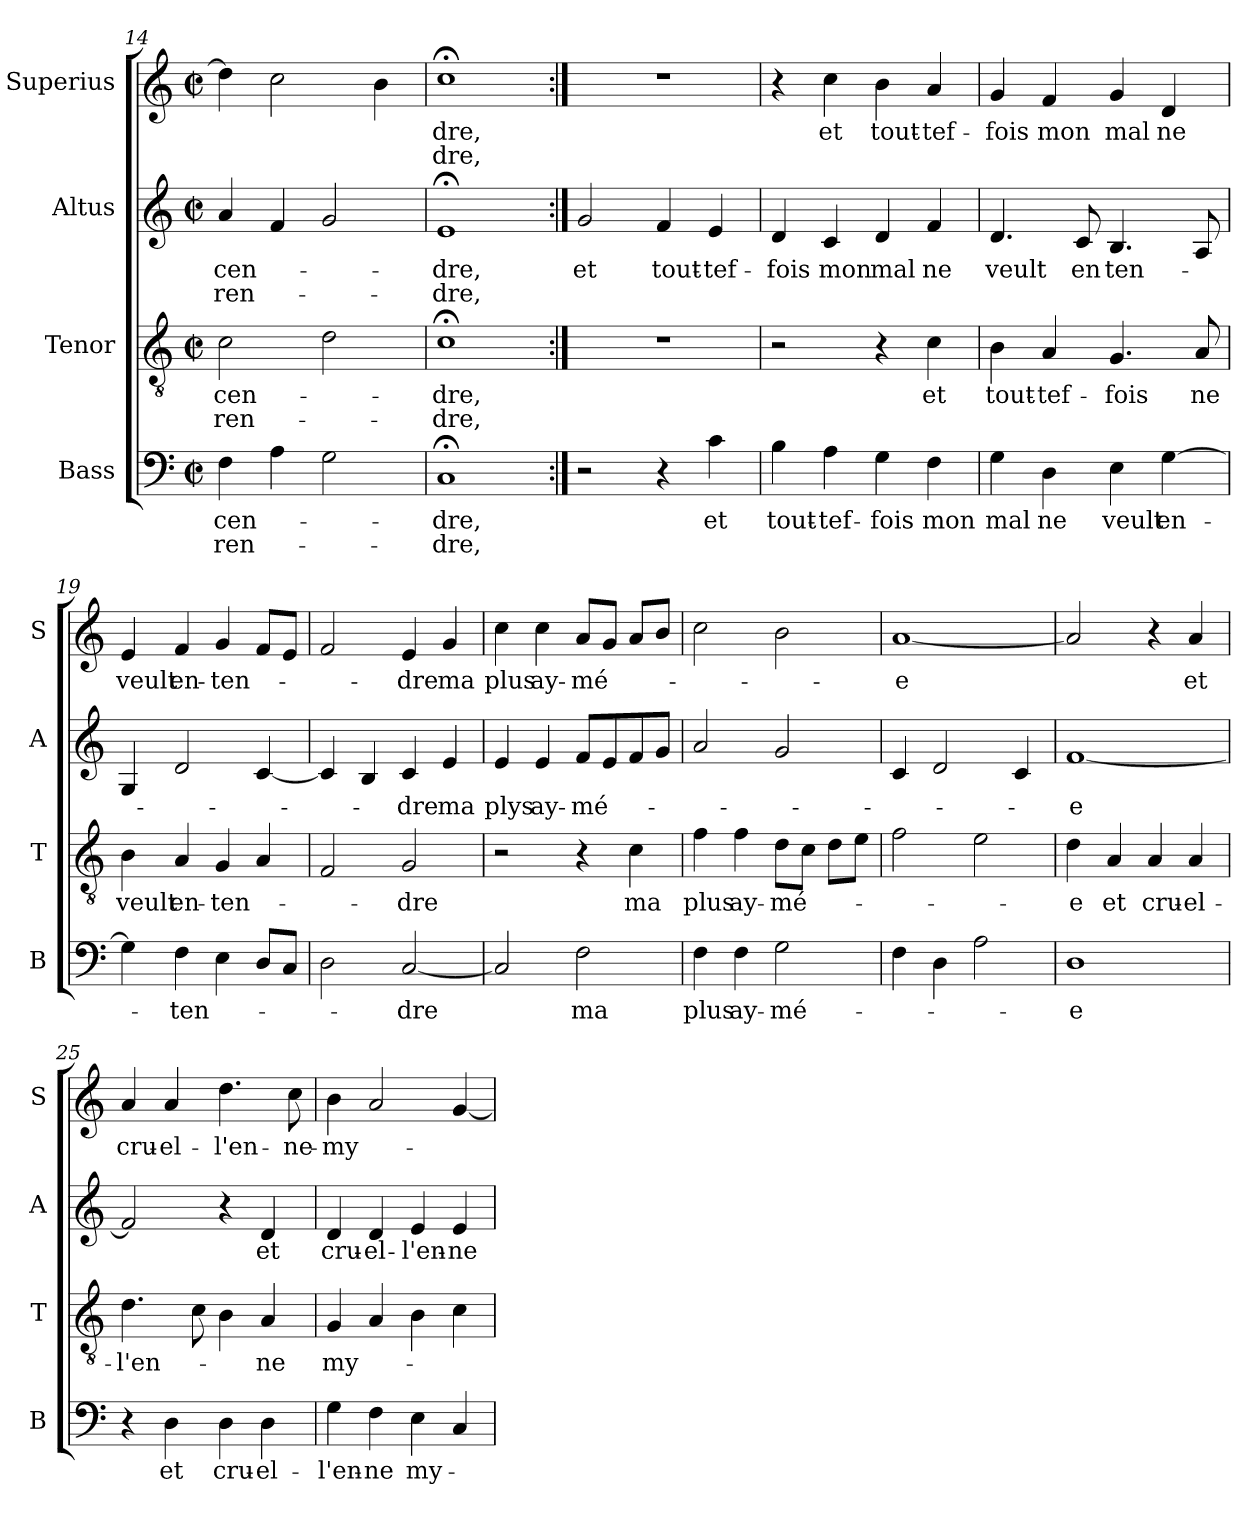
**kern	**text	**text	**kern	**text	**text	**kern	**text	**text	**kern	**text	**text
*part4	*part4	*part4	*part3	*part3	*part3	*part2	*part2	*part2	*part1	*part1	*part1
*staff4	*staff4	*staff4	*staff3	*staff3	*staff3	*staff2	*staff2	*staff2	*staff1	*staff1	*staff1
*I"Bass	*	*	*I"Tenor	*	*	*I"Altus	*	*	*I"Superius	*	*
*I'B	*	*	*I'T	*	*	*I'A	*	*	*I'S	*	*
*clefF4	*	*	*clefGv2	*	*	*clefG2	*	*	*clefG2	*	*
*k[]	*	*	*k[]	*	*	*k[]	*	*	*k[]	*	*
*C:	*	*	*C:	*	*	*C:	*	*	*C:	*	*
*M2/2	*	*	*M2/2	*	*	*M2/2	*	*	*M2/2	*	*
*met(c|)	*	*	*met(c|)	*	*	*met(c|)	*	*	*met(c|)	*	*
=14	=14	=14	=14	=14	=14	=14	=14	=14	=14	=14	=14
4F\	cen-	ren-	2c\	cen-	ren-	4a/	cen-	ren-	4dd\]	.	.
4A\	.	.	.	.	.	4f/	.	.	2cc\	.	.
2G\	.	.	2d\	.	.	2g/	.	.	.	.	.
.	.	.	.	.	.	.	.	.	4b\	.	.
=15	=15	=15	=15	=15	=15	=15	=15	=15	=15	=15	=15
1C;<	-dre,	-dre,	1c;<	-dre,	-dre,	1e;<	-dre,	-dre,	1cc;<	-dre,	-dre,
!!LO:PB:g=z
=16:|!	=16:|!	=16:|!	=16:|!	=16:|!	=16:|!	=16:|!	=16:|!	=16:|!	=16:|!	=16:|!	=16:|!
2r	.	.	1r	.	.	2g/	et	.	1r	.	.
4r	.	.	.	.	.	4f/	tout-	.	.	.	.
4c\	et	.	.	.	.	4e/	-tef-	.	.	.	.
=17	=17	=17	=17	=17	=17	=17	=17	=17	=17	=17	=17
4B\	tout-	.	2r	.	.	4d/	-fois	.	4r	.	.
4A\	-tef-	.	.	.	.	4c/	mon	.	4cc\	et	.
4G\	-fois	.	4r	.	.	4d/	mal	.	4b\	tout-	.
4F\	mon	.	4c\	et	.	4f/	ne	.	4a/	-tef-	.
=18	=18	=18	=18	=18	=18	=18	=18	=18	=18	=18	=18
4G\	mal	.	4B\	tout-	.	4.d/	veult	.	4g/	-fois	.
4D\	ne	.	4A/	-tef-	.	.	.	.	4f/	mon	.
.	.	.	.	.	.	8c/	en	.	.	.	.
4E\	veult	.	4.G/	-fois	.	4.B/	ten-	.	4g/	mal	.
[4G\	en-	.	.	.	.	.	.	.	4d/	ne	.
.	.	.	8A/	ne	.	8A/	.	.	.	.	.
=19	=19	=19	=19	=19	=19	=19	=19	=19	=19	=19	=19
4G\]	.	.	4B\	veult	.	4G/	.	.	4e/	veult	.
4F\	-ten-	.	4A/	en-	.	2d/	.	.	4f/	en-	.
4E\	.	.	4G/	-ten-	.	.	.	.	4g/	-ten-	.
8D/L	.	.	4A/	.	.	[4c/	.	.	8f/L	.	.
8C/J	.	.	.	.	.	.	.	.	8e/J	.	.
!!LO:LB:g=z
=20	=20	=20	=20	=20	=20	=20	=20	=20	=20	=20	=20
2D\	.	.	2F/	.	.	4c/]	.	.	2f/	.	.
.	.	.	.	.	.	4B/	.	.	.	.	.
[2C/	-dre	.	2G/	-dre	.	4c/	-dre	.	4e/	-dre	.
.	.	.	.	.	.	4e/	ma	.	4g/	ma	.
=21	=21	=21	=21	=21	=21	=21	=21	=21	=21	=21	=21
2C/]	.	.	2r	.	.	4e/	plys	.	4cc\	plus	.
.	.	.	.	.	.	4e/	ay-	.	4cc\	ay-	.
2F\	ma	.	4r	.	.	8f/L	-mé-	.	8a/L	-mé-	.
.	.	.	.	.	.	8e/	.	.	8g/J	.	.
.	.	.	4c\	ma	.	8f/	.	.	8a/L	.	.
.	.	.	.	.	.	8g/J	.	.	8b/J	.	.
=22	=22	=22	=22	=22	=22	=22	=22	=22	=22	=22	=22
4F\	plus	.	4f\	plus	.	2a/	.	.	2cc\	.	.
4F\	ay-	.	4f\	ay-	.	.	.	.	.	.	.
2G\	-mé-	.	8d\L	-mé-	.	2g/	.	.	2b\	.	.
.	.	.	8c\J	.	.	.	.	.	.	.	.
.	.	.	8d\L	.	.	.	.	.	.	.	.
.	.	.	8e\J	.	.	.	.	.	.	.	.
=23	=23	=23	=23	=23	=23	=23	=23	=23	=23	=23	=23
4F\	.	.	2f\	.	.	4c/	.	.	[1a	-e	.
4D\	.	.	.	.	.	2d/	.	.	.	.	.
2A\	.	.	2e\	.	.	.	.	.	.	.	.
.	.	.	.	.	.	4c/	.	.	.	.	.
=24	=24	=24	=24	=24	=24	=24	=24	=24	=24	=24	=24
1D	-e	.	4d\	-e	.	[1f	-e	.	2a/]	.	.
.	.	.	4A/	et	.	.	.	.	.	.	.
.	.	.	4A/	cru-	.	.	.	.	4r	.	.
.	.	.	4A/	-el-	.	.	.	.	4a/	et	.
!!LO:LB:g=z
=25	=25	=25	=25	=25	=25	=25	=25	=25	=25	=25	=25
4r	.	.	4.d\	-l'en-	.	2f/]	.	.	4a/	cru-	.
4D\	et	.	.	.	.	.	.	.	4a/	-el-	.
.	.	.	8c\	.	.	.	.	.	.	.	.
4D\	cru-	.	4B\	.	.	4r	.	.	4.dd\	-l'en-	.
4D\	-el-	.	4A/	-ne	.	4d/	et	.	.	.	.
.	.	.	.	.	.	.	.	.	8cc\	-ne-	.
=26	=26	=26	=26	=26	=26	=26	=26	=26	=26	=26	=26
4G\	-l'en-	.	4G/	my-	.	4d/	cru-	.	4b\	-my-	.
4F\	-ne	.	4A/	.	.	4d/	-el-	.	2a/	.	.
4E\	my-	.	4B\	.	.	4e/	-l'en-	.	.	.	.
4C/	.	.	4c\	.	.	4e/	-ne	.	[4g/	.	.
=	=	=	=	=	=	=	=	=	=	=	=
*-	*-	*-	*-	*-	*-	*-	*-	*-	*-	*-	*-
